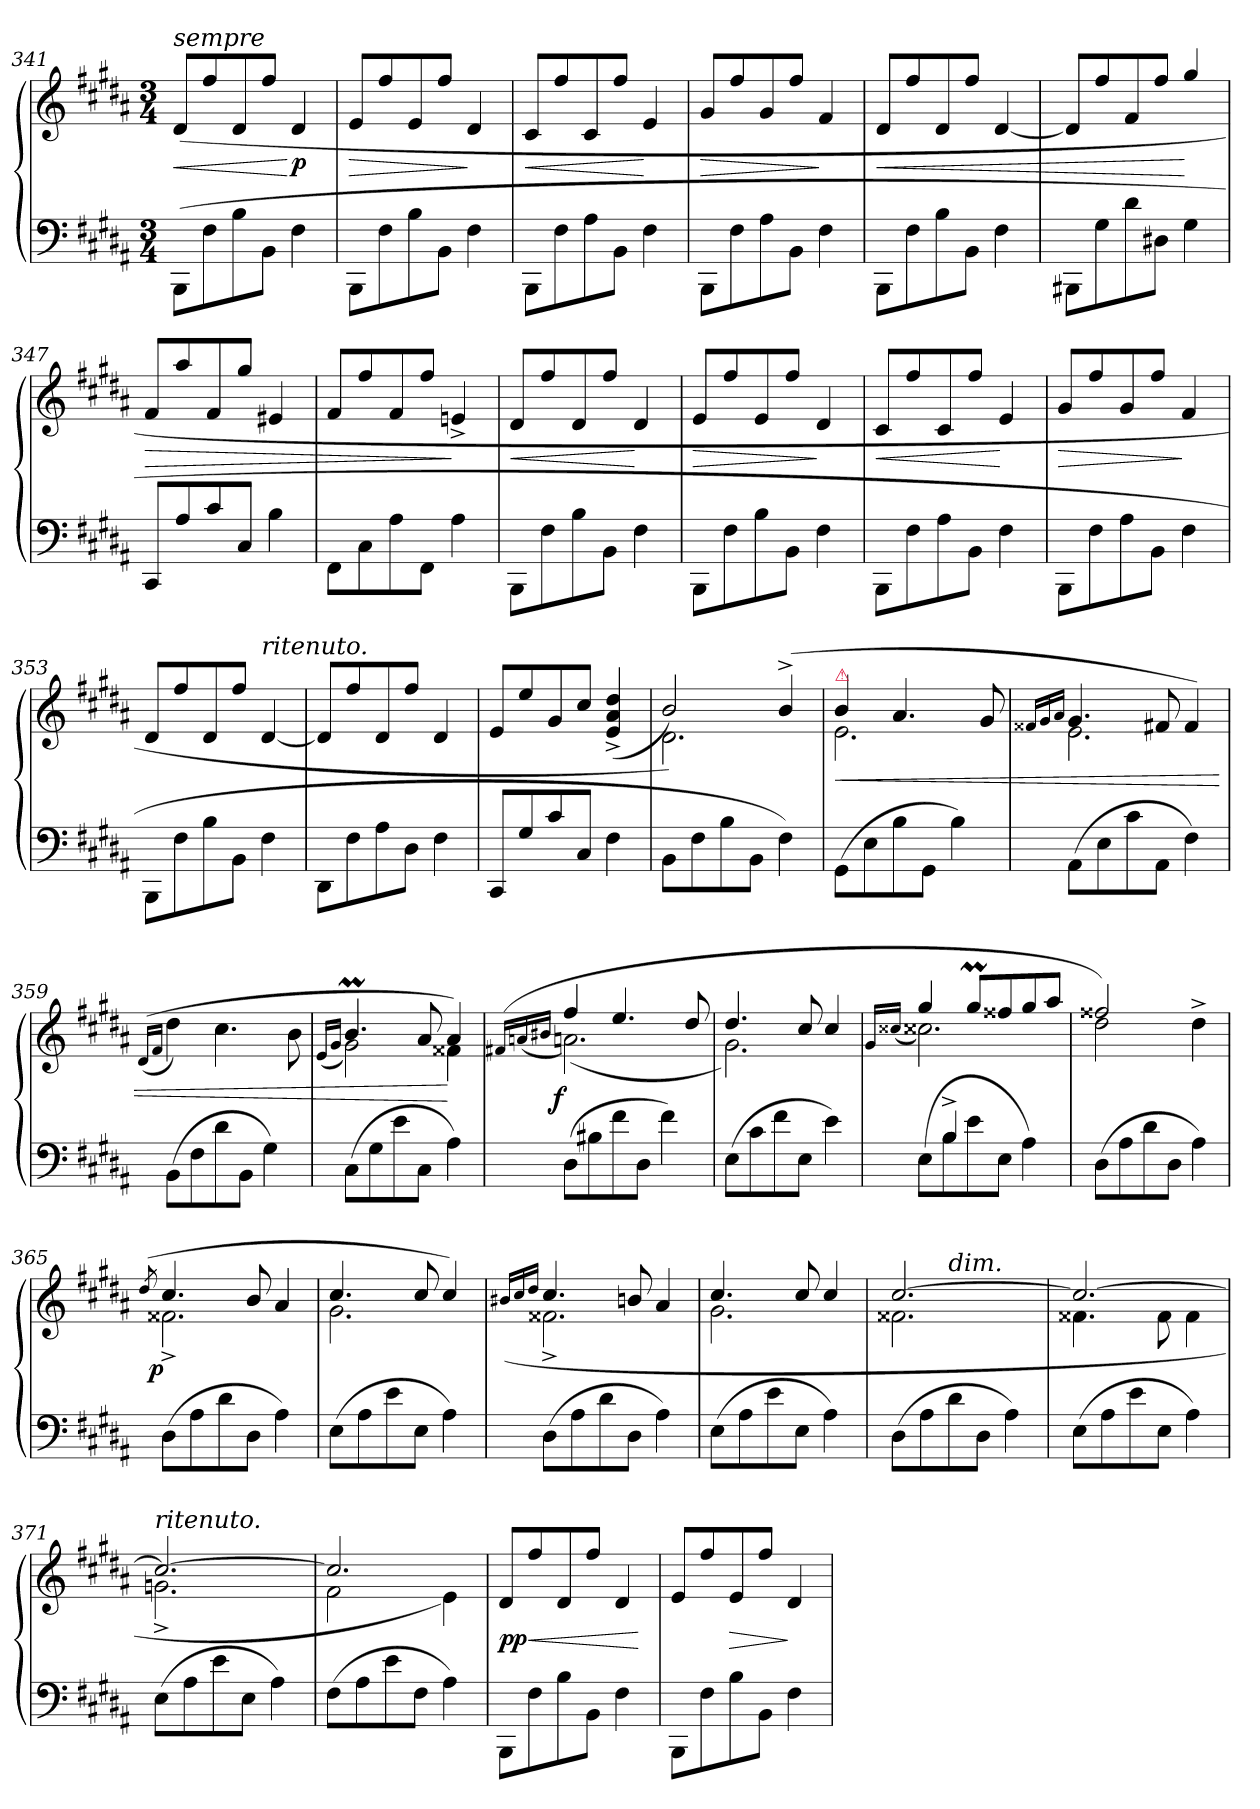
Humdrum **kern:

**kern	**kern	**dynam
*part1	*part1	*part1
*staff2	*staff1	*staff1/2
*clefF4	*clefG2	*
*k[f#c#g#d#a#]	*k[f#c#g#d#a#]	*
*M3/4	*M3/4	*
=341	=341	=341
!	!LO:TX:a:i:t=sempre	!
(>8BBB\L	(>8d#L	<
8F#\	8ff#	.
8B\	8d#	.
8BB\J	8ff#J	.
4F#	4d#	[ p
=342	=342	=342
8BBB\L	8e/L	>
8F#\	8ff#/	.
8B\	8e/	.
8BB\J	8ff#/J	.
4F#	4d#	]
=343	=343	=343
8BBB\L	8c#L	<
8F#\	8ff#	.
8A#\	8c#	.
8BB\J	8ff#J	.
4F#	4e	[
=344	=344	=344
8BBB\L	8g#/L	>
8F#\	8ff#/	.
8A#\	8g#/	.
8BB\J	8ff#/J	.
4F#	4f#	]
=345	=345	=345
8BBB\L	8d#L	<
8F#\	8ff#	.
8B\	8d#	.
8BB\J	8ff#J	.
4F#	[4d#	.
=346	=346	=346
8BBB#X\L	8d#/L]	.
8G#\	8ff#/	.
8d#\	8f#/	.
8D#X\J	8ff#/J	.
4G#	4gg#/	[
=347	=347	=347
8CC#L	8f#/L	>
8A#	8aa#/	.
8c#	8f#/	.
8C#J	8gg#/J	.
4B	4e#X	.
=348	=348	=348
8FF#\L	8f#/L	.
8C#\	8ff#/	.
8A#\	8f#/	.
8FF#\J	8ff#/J	.
4A#	4en^>	]
=349	=349	=349
8BBB\L	8d#L	<
8F#\	8ff#	.
8B\	8d#	.
8BB\J	8ff#J	.
4F#	4d#	[
=350	=350	=350
8BBB\L	8e/L	>
8F#\	8ff#/	.
8B\	8e/	.
8BB\J	8ff#/J	.
4F#	4d#	]
=351	=351	=351
8BBB\L	8c#L	<
8F#\	8ff#	.
8A#\	8c#	.
8BB\J	8ff#J	.
4F#	4e	[
=352	=352	=352
8BBB\L	8g#/L	>
8F#\	8ff#/	.
8A#\	8g#/	.
8BB\J	8ff#/J	.
4F#	4f#	]
=353	=353	=353
8BBB\L	8d#L	.
8F#\	8ff#	.
8B\	8d#	.
8BB\J	8ff#J	.
!	!LO:TX:a:i:t=ritenuto.	!
4F#	[4d#	.
=354	=354	=354
8DD#\L	8d#L]	.
8F#\	8ff#	.
8A#\	8d#	.
8D#\J	8ff#J	.
4F#	4d#	.
=355	=355	=355
8CC#L	8eL	.
8G#	8ee	.
8c#	8g#	.
8C#J	8cc#J	.
4F#	(>4e^< 4a#^< 4dd#^<	.
=356	=356	=356
*	*^	*
8BBL	2b))	2.d#	.
8F#	.	.	.
8B	.	.	.
8BBJ	.	.	.
4F#)	(4b^>	.	.
=357	=357	=357	=357
!	!LO:TX:a:color=crimson:t=⚠	!	!
(8GG#\L	4b	2.e	<
8E\	.	.	.
8B\	4.a#	.	.
8GG#\J	.	.	.
4B)	.	.	.
.	8g#	.	.
=358	=358	=358	=358
.	16qqf##X/LL	.	.
.	16qqg#/	.	.
.	16qqa#/JJ	.	.
(8AA#L	4.g#	2.e	.
8E	.	.	.
8c#	.	.	.
8AA#J	8f#X	.	.
4F#)	4f#)	.	.
*	*v	*v	*
=359	=359	=359
.	(<(>16qqd#/LL	.
.	16qqf#/JJ	.
(8BBL	4dd#\)	.
8F#	.	.
8d#	4.cc#\	.
8BBJ	.	.
4G#)	.	.
.	8b\	.
=360	=360	=360
.	(16qqe/LL	.
.	16qqg#/JJ	.
*	*^	*
(8C#L	4.bM	2g#)	.
8G#	.	.	.
8e	.	.	.
8C#J	8a#	.	.
4A#)	4a#)	4f##X	[
=361	=361	=361	=361
.	(>16qqf#X/LL	.	.
.	(<16qqan/	.	.
.	16qqb#X/JJ	.	.
!	!	!	!LO:DY:rj
(8D#L	4ff#	(2.an)	f
8B#X	.	.	.
8f#	4.ee	.	.
8D#J	.	.	.
4f#)	.	.	.
.	8dd#	.	.
=362	=362	=362	=362
(8EL	4.dd#	2.g#)	.
8c#	.	.	.
8f#	.	.	.
8EJ	8cc#	.	.
4e)	4cc#	.	.
=363	=363	=363	=363
.	.	16qqg#/LL	.
.	.	(<16qqcc##X/JJ	.
*^	*	*	*
8rcyy	(8EL	4gg#	2.cc##X)	.
4B^>	8B	.	.	.
.	8e	8gg#ML	.	.
4.reyy	8EJ	8ff##X	.	.
.	4A#)	8gg#	.	.
.	.	8aa#J	.	.
*v	*v	*	*	*
=364	=364	=364	=364
(8D#L	2ff##X)	2dd#	.
8A#	.	.	.
8d#	.	.	.
8D#J	.	.	.
4A#)	4dd#^<	4rgyy	.
=365	=365	=365	=365
.	(>8qdd#/	.	.
!	!	!	!LO:DY:rj
(8D#L	4.cc#	2.f##X^<	p
8A#	.	.	.
8d#	.	.	.
8D#J	8b	.	.
4A#)	4a#	.	.
=366	=366	=366	=366
(8EL	4.cc#	2.g#	.
8A#	.	.	.
8e	.	.	.
8EJ	8cc#	.	.
4A#)	4cc#)	.	.
=367	=367	=367	=367
.	(>16qqb#X/LL	.	.
.	16qqcc#/	.	.
.	16qqdd#/JJ	.	.
(8D#L	4.cc#	2.f##X^<	.
8A#	.	.	.
8d#	.	.	.
8D#J	8bn	.	.
4A#)	4a#	.	.
=368	=368	=368	=368
(8EL	4.cc#	2.g#	.
8A#	.	.	.
8e	.	.	.
8EJ	8cc#	.	.
4A#)	4cc#	.	.
=369	=369	=369	=369
*	*	*^	*
(8D#L	[2.cc#	2.f##X	4ryy	.
8A#	.	.	.	.
!	!	!	!LO:TX:a:i:t=dim.	!
8d#	.	.	2ryy	.
8D#J	.	.	.	.
4A#)	.	.	.	.
*	*	*v	*v	*
=370	=370	=370	=370
(8EL	2.cc#_	4.f##X	.
8A#	.	.	.
8e	.	.	.
8EJ	.	8f##	.
4A#)	.	4f##	.
=371	=371	=371	=371
!	!LO:TX:a:i:t=ritenuto.	!	!
(8EL	2.cc#_	2.gn^<	.
8A#	.	.	.
8e	.	.	.
8EJ	.	.	.
4A#)	.	.	.
=372	=372	=372	=372
(8F#L	2.cc#]	2f#	.
8A#	.	.	.
8e	.	.	.
8F#J	.	.	.
4A#)	.	4e)	.
*	*v	*v	*
=373	=373	=373
8BBB\L	8d#L	pp
8F#\	8ff#	<
8B\	8d#	.
8BB\J	8ff#J	.
4F#	4d#	.
.	.	[
=374	=374	=374
8BBB\L	8e/L	.
8F#\	8ff#/	.
8B\	8e/	>
8BB\J	8ff#/J	.
4F#	4d#	]
=	=	=
*-	*-	*-
